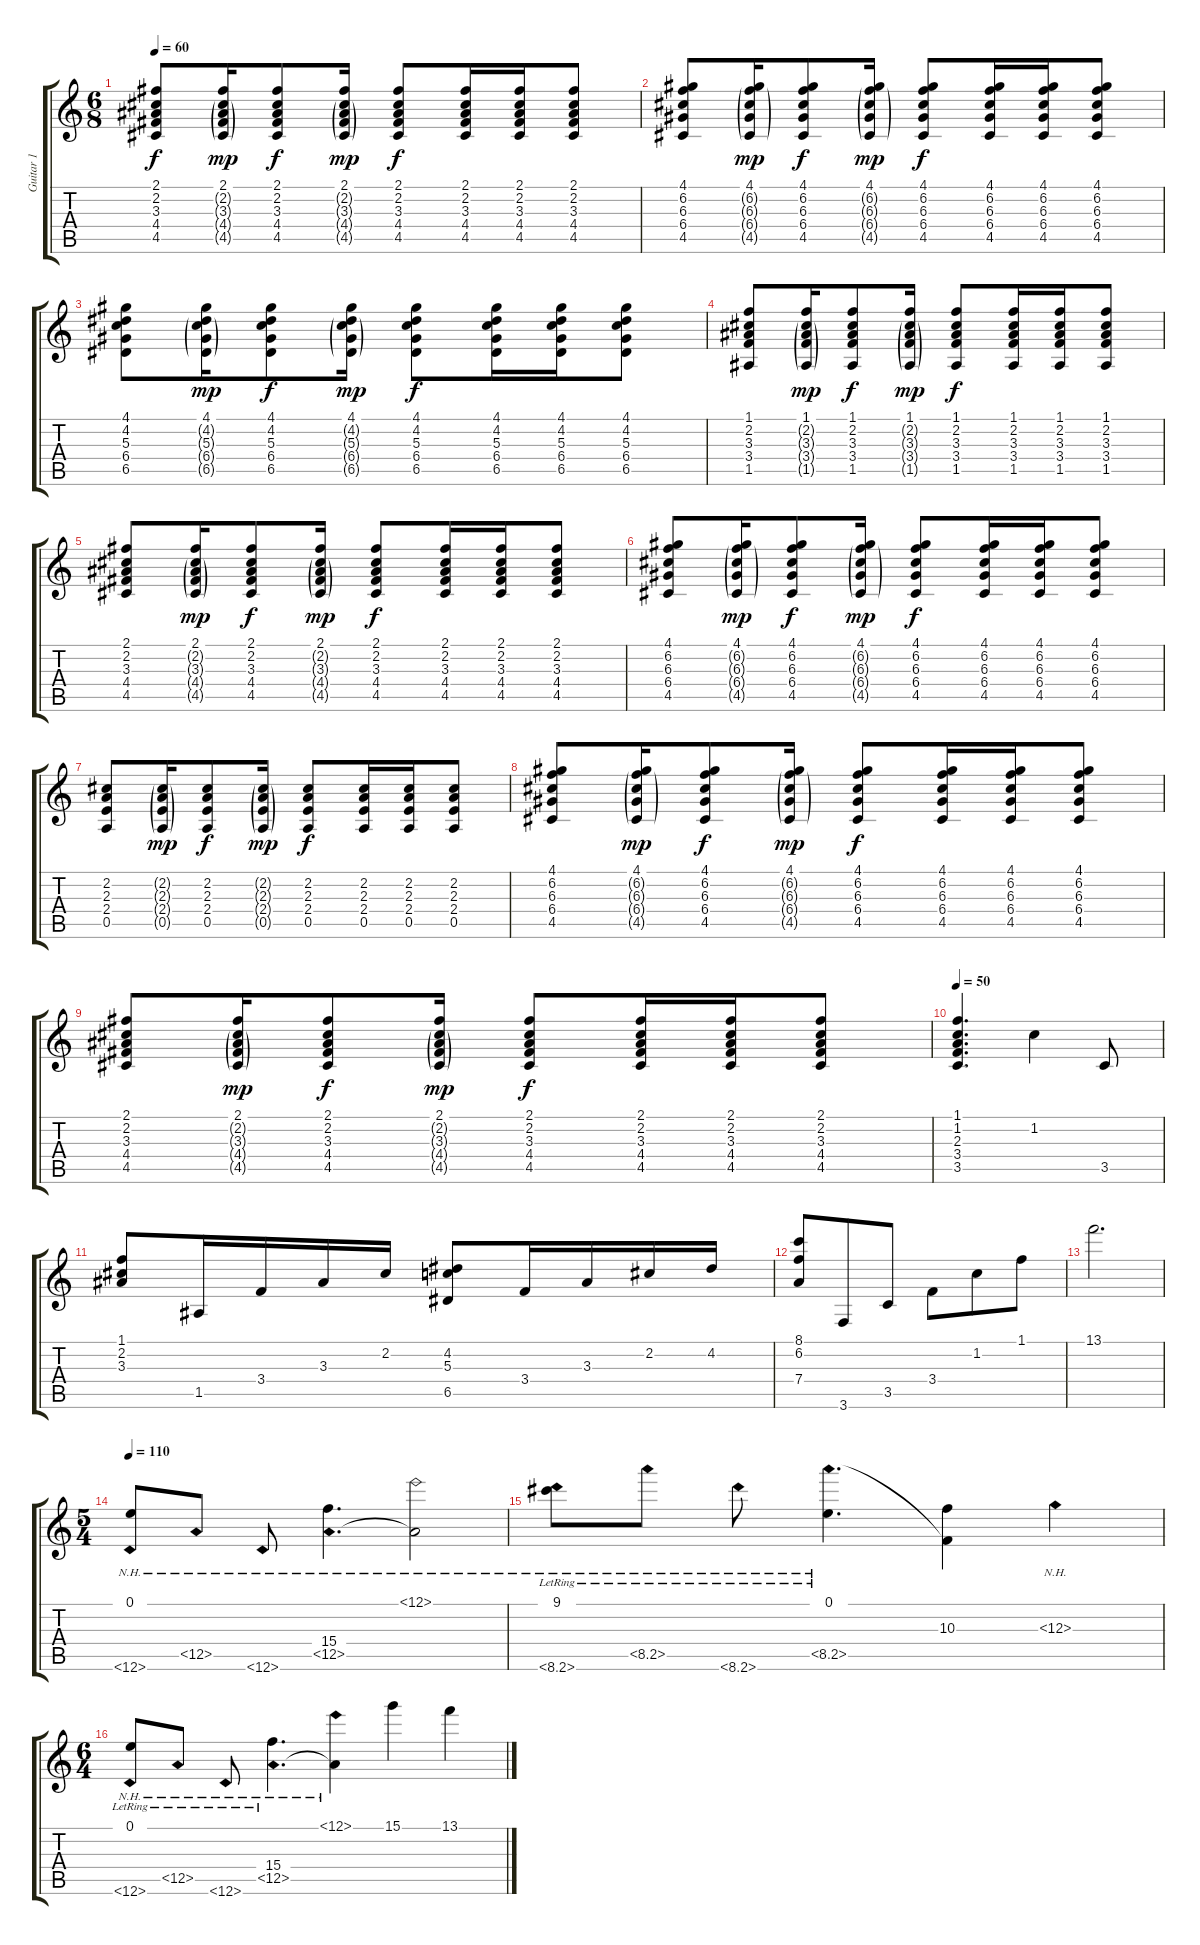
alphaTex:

\track ("Guitar 1" "Guitar 1") {instrument acousticguitarsteel}
\staff {score tabs}
\tuning (E4 B3 G3 D3 A2 D2) {hide}
\ts (6 8)
\tempo 60
\clef g2
\ks c
(2.1 2.2 3.3 4.4 4.5).8{dy f} (2.1 2.2{g} 3.3{g} 4.4{g} 4.5{g}).16{dy mp} (2.1 2.2 3.3 4.4 4.5).8{dy f} (2.1 2.2{g} 3.3{g} 4.4{g} 4.5{g}).16{dy mp} (2.1 2.2 3.3 4.4 4.5).8{dy f} (2.1 2.2 3.3 4.4 4.5).16 (2.1 2.2 3.3 4.4 4.5).16 (2.1 2.2 3.3 4.4 4.5).8 |
(4.1 6.2 6.3 6.4 4.5).8 (4.1 6.2{g} 6.3{g} 6.4{g} 4.5{g}).16{dy mp} (4.1 6.2 6.3 6.4 4.5).8{dy f} (4.1 6.2{g} 6.3{g} 6.4{g} 4.5{g}).16{dy mp} (4.1 6.2 6.3 6.4 4.5).8{dy f} (4.1 6.2 6.3 6.4 4.5).16 (4.1 6.2 6.3 6.4 4.5).16 (4.1 6.2 6.3 6.4 4.5).8 |
(4.1 4.2 5.3 6.4 6.5).8 (4.1 4.2{g} 5.3{g} 6.4{g} 6.5{g}).16{dy mp} (4.1 4.2 5.3 6.4 6.5).8{dy f} (4.1 4.2{g} 5.3{g} 6.4{g} 6.5{g}).16{dy mp} (4.1 4.2 5.3 6.4 6.5).8{dy f} (4.1 4.2 5.3 6.4 6.5).16 (4.1 4.2 5.3 6.4 6.5).16 (4.1 4.2 5.3 6.4 6.5).8 |
(1.1 2.2 3.3 3.4 1.5).8 (1.1 2.2{g} 3.3{g} 3.4{g} 1.5{g}).16{dy mp} (1.1 2.2 3.3 3.4 1.5).8{dy f} (1.1 2.2{g} 3.3{g} 3.4{g} 1.5{g}).16{dy mp} (1.1 2.2 3.3 3.4 1.5).8{dy f} (1.1 2.2 3.3 3.4 1.5).16 (1.1 2.2 3.3 3.4 1.5).16 (1.1 2.2 3.3 3.4 1.5).8 |
(2.1 2.2 3.3 4.4 4.5).8 (2.1 2.2{g} 3.3{g} 4.4{g} 4.5{g}).16{dy mp} (2.1 2.2 3.3 4.4 4.5).8{dy f} (2.1 2.2{g} 3.3{g} 4.4{g} 4.5{g}).16{dy mp} (2.1 2.2 3.3 4.4 4.5).8{dy f} (2.1 2.2 3.3 4.4 4.5).16 (2.1 2.2 3.3 4.4 4.5).16 (2.1 2.2 3.3 4.4 4.5).8 |
(4.1 6.2 6.3 6.4 4.5).8 (4.1 6.2{g} 6.3{g} 6.4{g} 4.5{g}).16{dy mp} (4.1 6.2 6.3 6.4 4.5).8{dy f} (4.1 6.2{g} 6.3{g} 6.4{g} 4.5{g}).16{dy mp} (4.1 6.2 6.3 6.4 4.5).8{dy f} (4.1 6.2 6.3 6.4 4.5).16 (4.1 6.2 6.3 6.4 4.5).16 (4.1 6.2 6.3 6.4 4.5).8 |
(2.2 2.3 2.4 0.5).8 (2.2{g} 2.3{g} 2.4{g} 0.5{g}).16{dy mp} (2.2 2.3 2.4 0.5).8{dy f} (2.2{g} 2.3{g} 2.4{g} 0.5{g}).16{dy mp} (2.2 2.3 2.4 0.5).8{dy f} (2.2 2.3 2.4 0.5).16 (2.2 2.3 2.4 0.5).16 (2.2 2.3 2.4 0.5).8 |
(4.1 6.2 6.3 6.4 4.5).8 (4.1 6.2{g} 6.3{g} 6.4{g} 4.5{g}).16{dy mp} (4.1 6.2 6.3 6.4 4.5).8{dy f} (4.1 6.2{g} 6.3{g} 6.4{g} 4.5{g}).16{dy mp} (4.1 6.2 6.3 6.4 4.5).8{dy f} (4.1 6.2 6.3 6.4 4.5).16 (4.1 6.2 6.3 6.4 4.5).16 (4.1 6.2 6.3 6.4 4.5).8 |
(2.1 2.2 3.3 4.4 4.5).8 (2.1 2.2{g} 3.3{g} 4.4{g} 4.5{g}).16{dy mp} (2.1 2.2 3.3 4.4 4.5).8{dy f} (2.1 2.2{g} 3.3{g} 4.4{g} 4.5{g}).16{dy mp} (2.1 2.2 3.3 4.4 4.5).8{dy f} (2.1 2.2 3.3 4.4 4.5).16 (2.1 2.2 3.3 4.4 4.5).16 (2.1 2.2 3.3 4.4 4.5).8 |
\tempo 50
(1.1 1.2 2.3 3.4 3.5).4{d} 1.2.4 3.5.8 |
(1.1 2.2 3.3).8 1.5.16 3.4.16 3.3.16 2.2.16 (4.2 5.3 6.5).8 3.4.16 3.3.16 2.2.16 4.2.16 |
(8.1 6.2 7.4).8 3.6.8 3.5.8 3.4.8 1.2.8 1.1.8 |
13.1.2{d} |
\ts (5 4)
\tempo 110
(0.1 12.6{nh}).8 12.5{nh}.8 12.6{nh}.8 (15.4 12.5{nh}).4{d} (12.1{nh} 12.5{t}).2 |
(9.1{lr} 8.6{nh lr}).8 8.5{nh lr}.8 8.6{nh lr}.8 (0.1 8.5{nh lr}).4{d} (10.3 8.5{t}).4 12.3{nh}.4 |
\ts (6 4)
(0.1 12.6{nh lr}).8 12.5{nh lr}.8 12.6{nh lr}.8 (15.4 12.5{nh lr}).4{d} (12.1{nh} 12.5{t}).4 15.1.4 13.1.4
